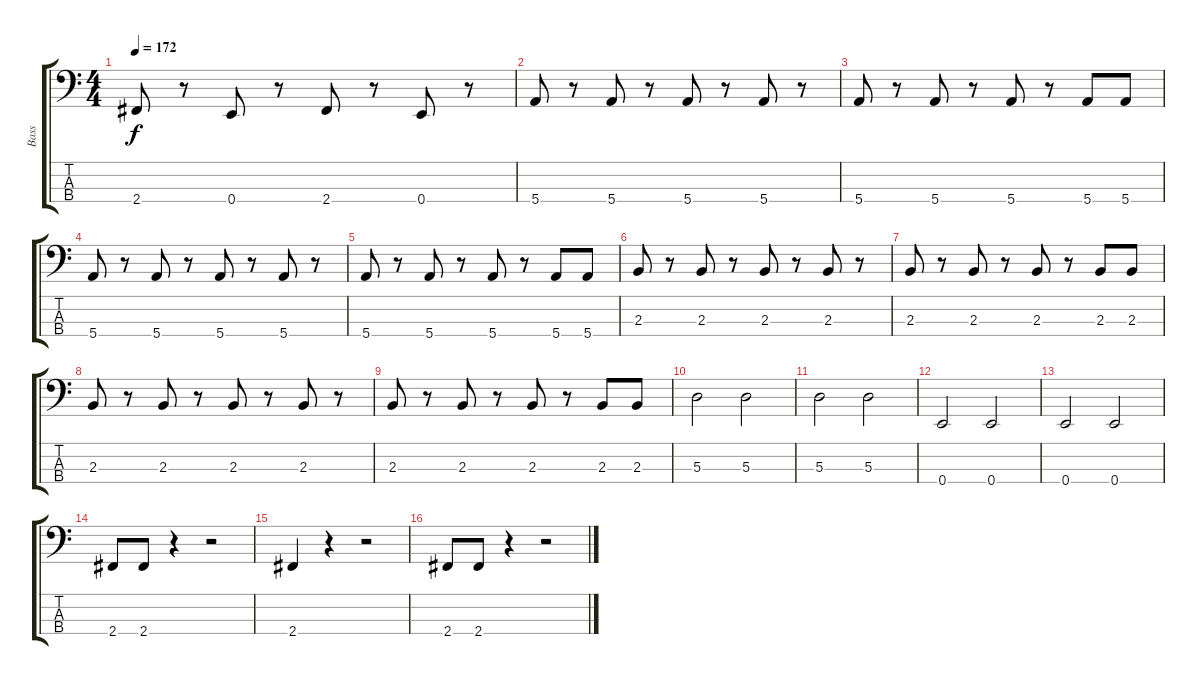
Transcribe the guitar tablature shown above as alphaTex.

\track ("Bass" "Bass") {instrument slapbass1}
\staff {score tabs}
\tuning (G2 D2 A1 E1) {hide}
\ts (4 4)
\tempo 172
\clef f4
\ks c
2.4.8{dy f} r.8 0.4.8 r.8 2.4.8 r.8 0.4.8 r.8 |
5.4.8 r.8 5.4.8 r.8 5.4.8 r.8 5.4.8 r.8 |
5.4.8 r.8 5.4.8 r.8 5.4.8 r.8 5.4.8 5.4.8 |
5.4.8 r.8 5.4.8 r.8 5.4.8 r.8 5.4.8 r.8 |
5.4.8 r.8 5.4.8 r.8 5.4.8 r.8 5.4.8 5.4.8 |
2.3.8 r.8 2.3.8 r.8 2.3.8 r.8 2.3.8 r.8 |
2.3.8 r.8 2.3.8 r.8 2.3.8 r.8 2.3.8 2.3.8 |
2.3.8 r.8 2.3.8 r.8 2.3.8 r.8 2.3.8 r.8 |
2.3.8 r.8 2.3.8 r.8 2.3.8 r.8 2.3.8 2.3.8 |
5.3.2 5.3.2 |
5.3.2 5.3.2 |
0.4.2 0.4.2 |
0.4.2 0.4.2 |
2.4.8 2.4.8 r.4 r.2 |
2.4.4 r.4 r.2 |
2.4.8 2.4.8 r.4 r.2
